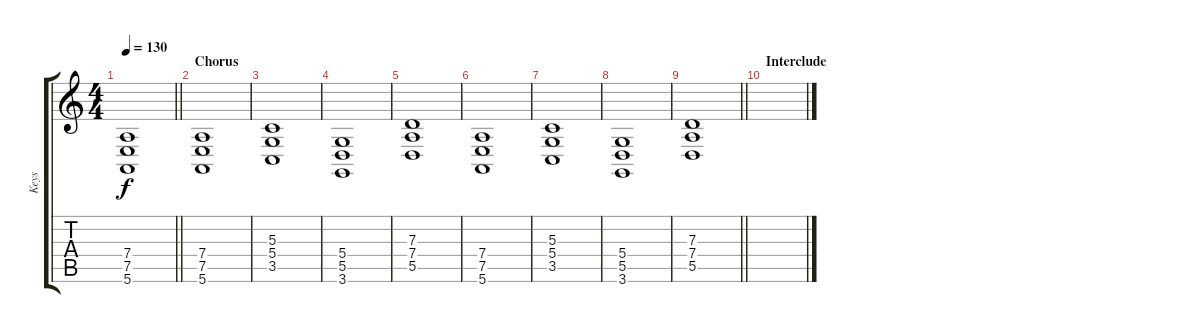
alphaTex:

\track ("Keys" "Keys") {instrument stringensemble1}
\staff {score tabs}
\tuning (E4 B3 G3 D3 A2 E2) {hide}
\ts (4 4)
\tempo 130
\clef g2
\barLineRight lightlight
\ks c
(7.4 7.5 5.6).1{dy f} |
\section ("" "Chorus")
(7.4 7.5 5.6).1 |
(5.3 5.4 3.5).1 |
(5.4 5.5 3.6).1 |
(7.3 7.4 5.5).1 |
(7.4 7.5 5.6).1 |
(5.3 5.4 3.5).1 |
(5.4 5.5 3.6).1 |
\barLineRight lightlight
(7.3 7.4 5.5).1 |
\section ("" "Interclude")
